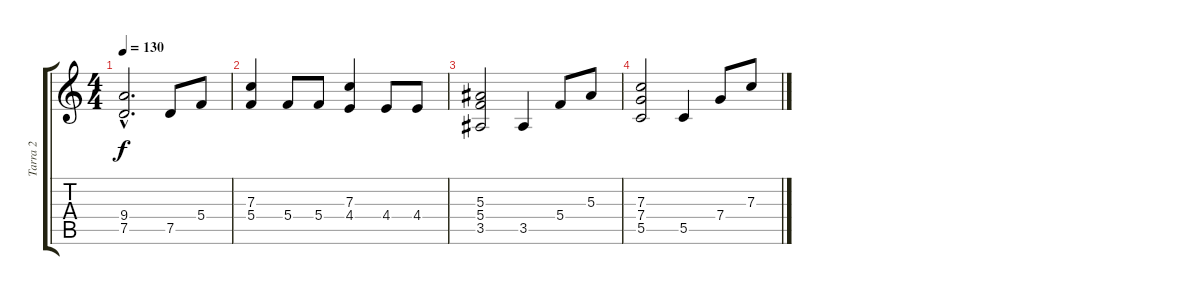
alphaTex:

\track ("Tarra 2" "Tarra 2") {instrument distortionguitar}
\staff {score tabs}
\tuning (D4 A3 F3 C3 G2 D2) {hide}
\ts (4 4)
\tempo 130
\clef g2
\ks c
(9.4{hac} 7.5{hac}).2{d dy f} 7.5.8 5.4.8 |
(7.3 5.4).4 5.4.8 5.4.8 (7.3 4.4).4 4.4.8 4.4.8 |
(5.3 5.4 3.5).2 3.5.4 5.4.8 5.3.8 |
(7.3 7.4 5.5).2 5.5.4 7.4.8 7.3.8
